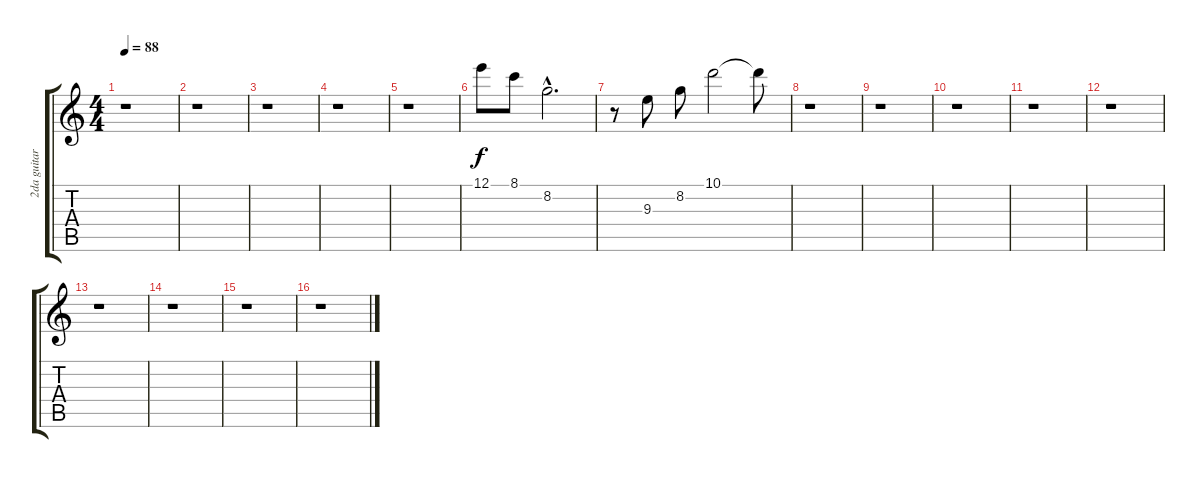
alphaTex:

\track ("2da guitarra" "2da guitar") {instrument acousticguitarnylon}
\staff {score tabs}
\tuning (E4 B3 G3 D3 A2 E2) {hide}
\ts (4 4)
\tempo 88
\clef g2
\ks c
r.1{dy f} |
r.1 |
r.1 |
r.1 |
r.1 |
12.1.8 8.1.8 8.2{hac}.2{d} |
r.8 9.3.8 8.2.8 10.1.2 10.1{t}.8 |
r.1 |
r.1 |
r.1 |
r.1 |
r.1 |
r.1 |
r.1 |
r.1 |
r.1
